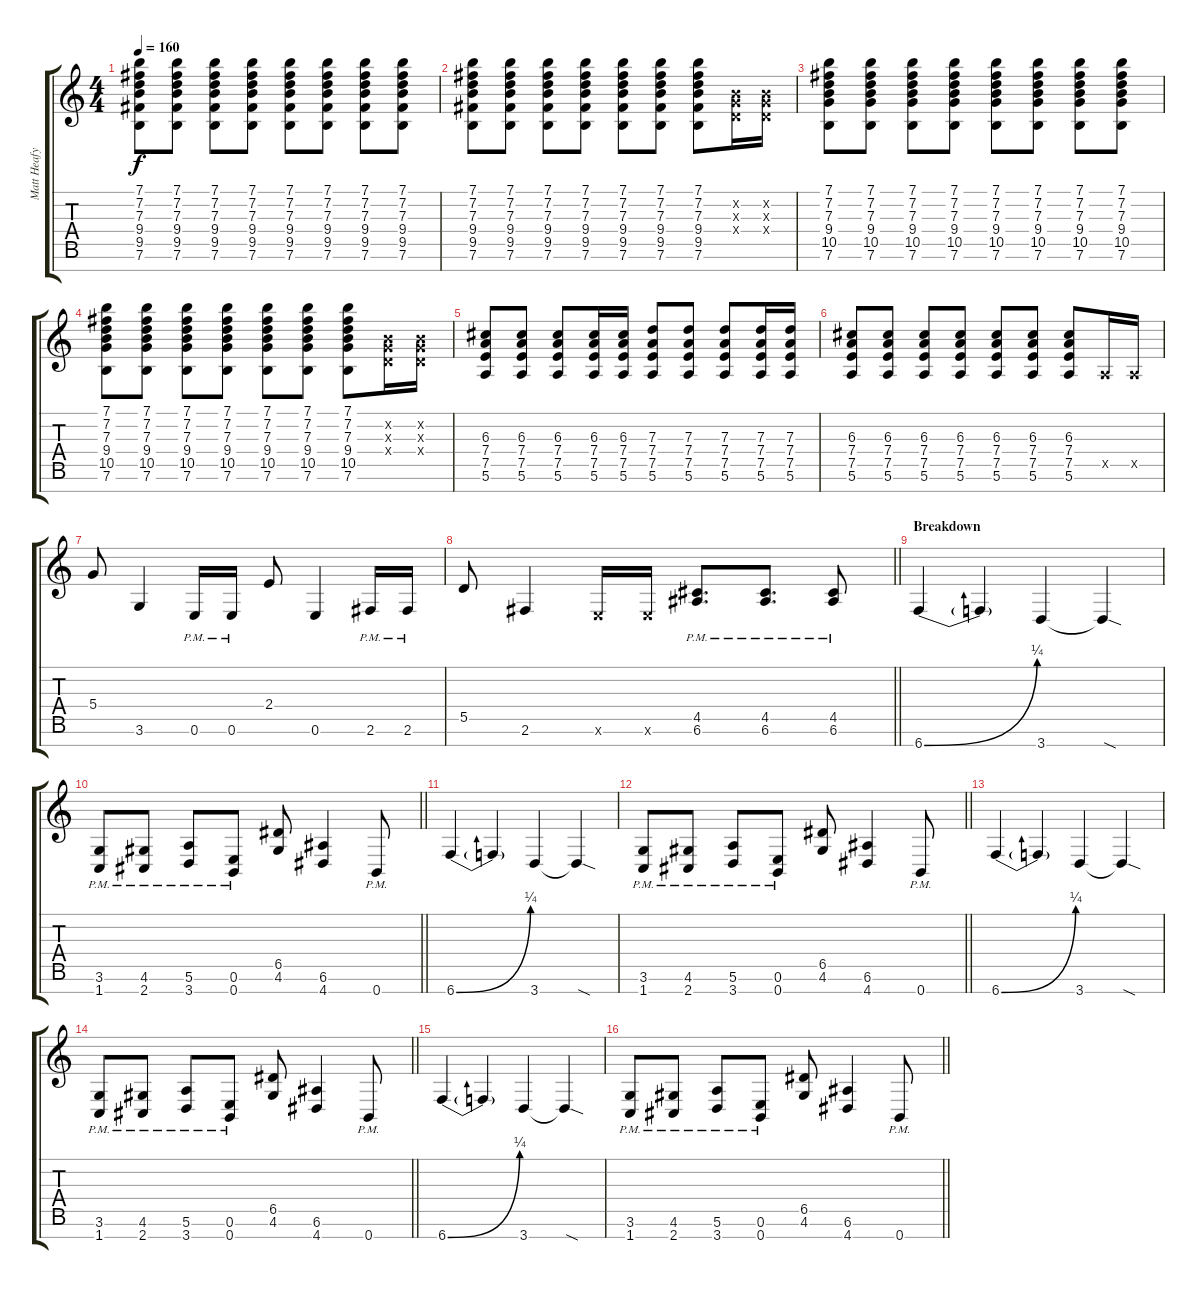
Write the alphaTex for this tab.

\track ("Matt Heafy" "Matt Heafy") {instrument distortionguitar}
\staff {score tabs}
\tuning (E4 B3 G3 D3 A2 E2 B1) {hide}
\ts (4 4)
\tempo 160
\clef g2
\ks c
(7.1 7.2 7.3 9.4 9.5 7.6).8{dy f} (7.1 7.2 7.3 9.4 9.5 7.6).8 (7.1 7.2 7.3 9.4 9.5 7.6).8 (7.1 7.2 7.3 9.4 9.5 7.6).8 (7.1 7.2 7.3 9.4 9.5 7.6).8 (7.1 7.2 7.3 9.4 9.5 7.6).8 (7.1 7.2 7.3 9.4 9.5 7.6).8 (7.1 7.2 7.3 9.4 9.5 7.6).8 |
(7.1 7.2 7.3 9.4 9.5 7.6).8 (7.1 7.2 7.3 9.4 9.5 7.6).8 (7.1 7.2 7.3 9.4 9.5 7.6).8 (7.1 7.2 7.3 9.4 9.5 7.6).8 (7.1 7.2 7.3 9.4 9.5 7.6).8 (7.1 7.2 7.3 9.4 9.5 7.6).8 (7.1 7.2 7.3 9.4 9.5 7.6).8 (0.2{x} 0.3{x} 0.4{x}).16 (0.2{x} 0.3{x} 0.4{x}).16 |
(7.1 7.2 7.3 9.4 10.5 7.6).8 (7.1 7.2 7.3 9.4 10.5 7.6).8 (7.1 7.2 7.3 9.4 10.5 7.6).8 (7.1 7.2 7.3 9.4 10.5 7.6).8 (7.1 7.2 7.3 9.4 10.5 7.6).8 (7.1 7.2 7.3 9.4 10.5 7.6).8 (7.1 7.2 7.3 9.4 10.5 7.6).8 (7.1 7.2 7.3 9.4 10.5 7.6).8 |
(7.1 7.2 7.3 9.4 10.5 7.6).8 (7.1 7.2 7.3 9.4 10.5 7.6).8 (7.1 7.2 7.3 9.4 10.5 7.6).8 (7.1 7.2 7.3 9.4 10.5 7.6).8 (7.1 7.2 7.3 9.4 10.5 7.6).8 (7.1 7.2 7.3 9.4 10.5 7.6).8 (7.1 7.2 7.3 9.4 10.5 7.6).8 (0.2{x} 0.3{x} 0.4{x}).16 (0.2{x} 0.3{x} 0.4{x}).16 |
(6.3 7.4 7.5 5.6).8 (6.3 7.4 7.5 5.6).8 (6.3 7.4 7.5 5.6).8 (6.3 7.4 7.5 5.6).16 (6.3 7.4 7.5 5.6).16 (7.3 7.4 7.5 5.6).8 (7.3 7.4 7.5 5.6).8 (7.3 7.4 7.5 5.6).8 (7.3 7.4 7.5 5.6).16 (7.3 7.4 7.5 5.6).16 |
(6.3 7.4 7.5 5.6).8 (6.3 7.4 7.5 5.6).8 (6.3 7.4 7.5 5.6).8 (6.3 7.4 7.5 5.6).8 (6.3 7.4 7.5 5.6).8 (6.3 7.4 7.5 5.6).8 (6.3 7.4 7.5 5.6).8 0.5{x}.16 0.5{x}.16 |
5.4.8 3.6.4 0.6{pm}.16 0.6{pm}.16 2.4.8 0.6.4 2.6{pm}.16 2.6{pm}.16 |
\barLineRight lightlight
5.5.8 2.6.4 0.6{x}.16 0.6{x}.16 (4.5{pm} 6.6).8{d} (4.5{pm} 6.6{pm}).8{d} (4.5{pm} 6.6{pm}).8 |
\section ("" "Breakdown")
6.7{be (bend 0 0 60 1)}.4 6.7{t}.4 3.7.4 3.7{sod t}.4 |
\barLineRight lightlight
(3.6{pm} 1.7{pm}).8 (4.6{pm} 2.7{pm}).8 (5.6{pm} 3.7{pm}).8 (0.6{pm} 0.7{pm}).8 (6.5 4.6).8 (6.6 4.7).4 0.7{pm}.8 |
\section ("" "")
6.7{be (bend 0 0 60 1)}.4 6.7{t}.4 3.7.4 3.7{sod t}.4 |
\barLineRight lightlight
(3.6{pm} 1.7{pm}).8 (4.6{pm} 2.7{pm}).8 (5.6{pm} 3.7{pm}).8 (0.6{pm} 0.7{pm}).8 (6.5 4.6).8 (6.6 4.7).4 0.7{pm}.8 |
6.7{be (bend 0 0 60 1)}.4 6.7{t}.4 3.7.4 3.7{sod t}.4 |
\barLineRight lightlight
(3.6{pm} 1.7{pm}).8 (4.6{pm} 2.7{pm}).8 (5.6{pm} 3.7{pm}).8 (0.6{pm} 0.7{pm}).8 (6.5 4.6).8 (6.6 4.7).4 0.7{pm}.8 |
6.7{be (bend 0 0 60 1)}.4 6.7{t}.4 3.7.4 3.7{sod t}.4 |
\barLineRight lightlight
(3.6{pm} 1.7{pm}).8 (4.6{pm} 2.7{pm}).8 (5.6{pm} 3.7{pm}).8 (0.6{pm} 0.7{pm}).8 (6.5 4.6).8 (6.6 4.7).4 0.7{pm}.8
